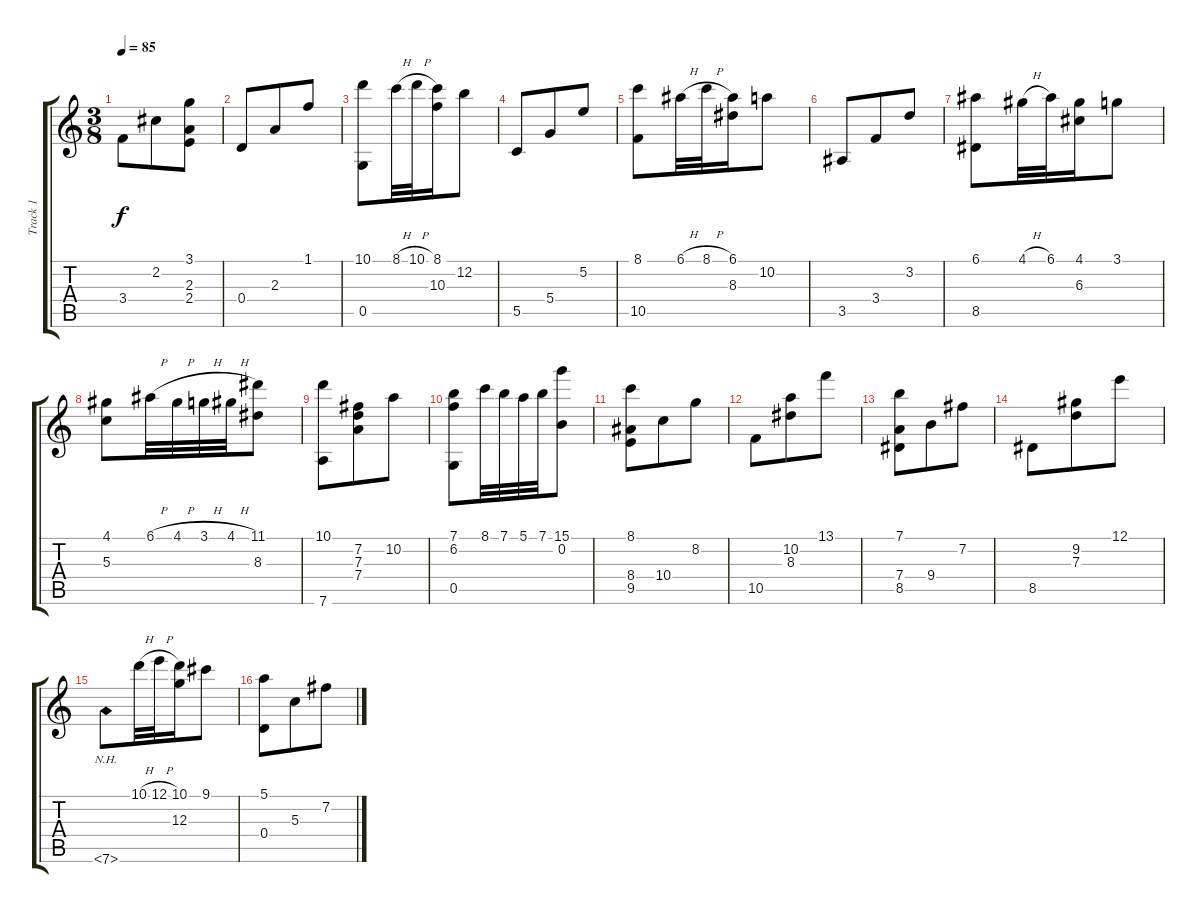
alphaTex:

\track ("Track 1" "Track 1") {instrument acousticguitarnylon}
\staff {score tabs}
\tuning (E4 B3 G3 D3 G2 D2) {hide}
\ts (3 8)
\tempo 85
\clef g2
\ks c
3.4.8{dy f} 2.2.8 (3.1 2.3 2.4).8 |
0.4.8 2.3.8 1.1.8 |
(10.1 0.5).8 8.1{h}.32 10.1{h}.32 (8.1 10.3).16 12.2.8 |
5.5.8 5.4.8 5.2.8 |
(8.1 10.5).8 6.1{h}.32 8.1{h}.32 (6.1 8.3).16 10.2.8 |
3.5.8 3.4.8 3.2.8 |
(6.1 8.5).8 4.1{h}.32 6.1.32 (4.1 6.3).16 3.1.8 |
(4.1 5.3).8 6.1{h}.32 4.1{h}.32 3.1{h}.32 4.1{h}.32 (11.1 8.3).8 |
(10.1 7.6).8 (7.2 7.3 7.4).8 10.2.8 |
(7.1 6.2 0.5).8 8.1.32 7.1.32 5.1.32 7.1.32 (15.1 0.2).8 |
(8.1 8.4 9.5).8 10.4.8 8.2.8 |
10.5.8 (10.2 8.3).8 13.1.8 |
(7.1 7.4 8.5).8 9.4.8 7.2.8 |
8.5.8 (9.2 7.3).8 12.1.8 |
7.6{nh}.8 10.1{h}.32 12.1{h}.32 (10.1 12.3).16 9.1.8 |
(5.1 0.4).8 5.3.8 7.2.8
